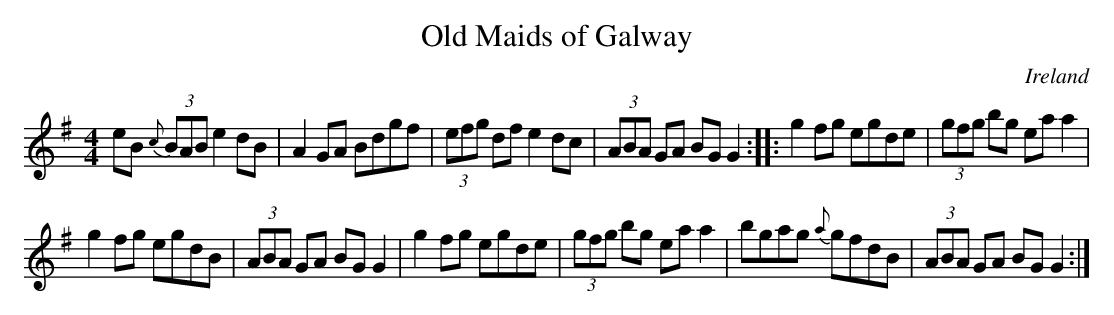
X:1
T:Old Maids of Galway
M:4/4
O:Ireland
K:G major
eB {c}(3BAB e2dB | A2GA Bdgf | \
(3efg df e2dc | (3ABA GA BG G2 :: \
g2fg egde | (3gfg bg eaa2 |
g2fg egdB | (3ABA GA BGG2 |\
g2fg egde | (3gfg bg eaa2 |\
bgag {a}gfdB | (3ABA GA BGG2 :|
